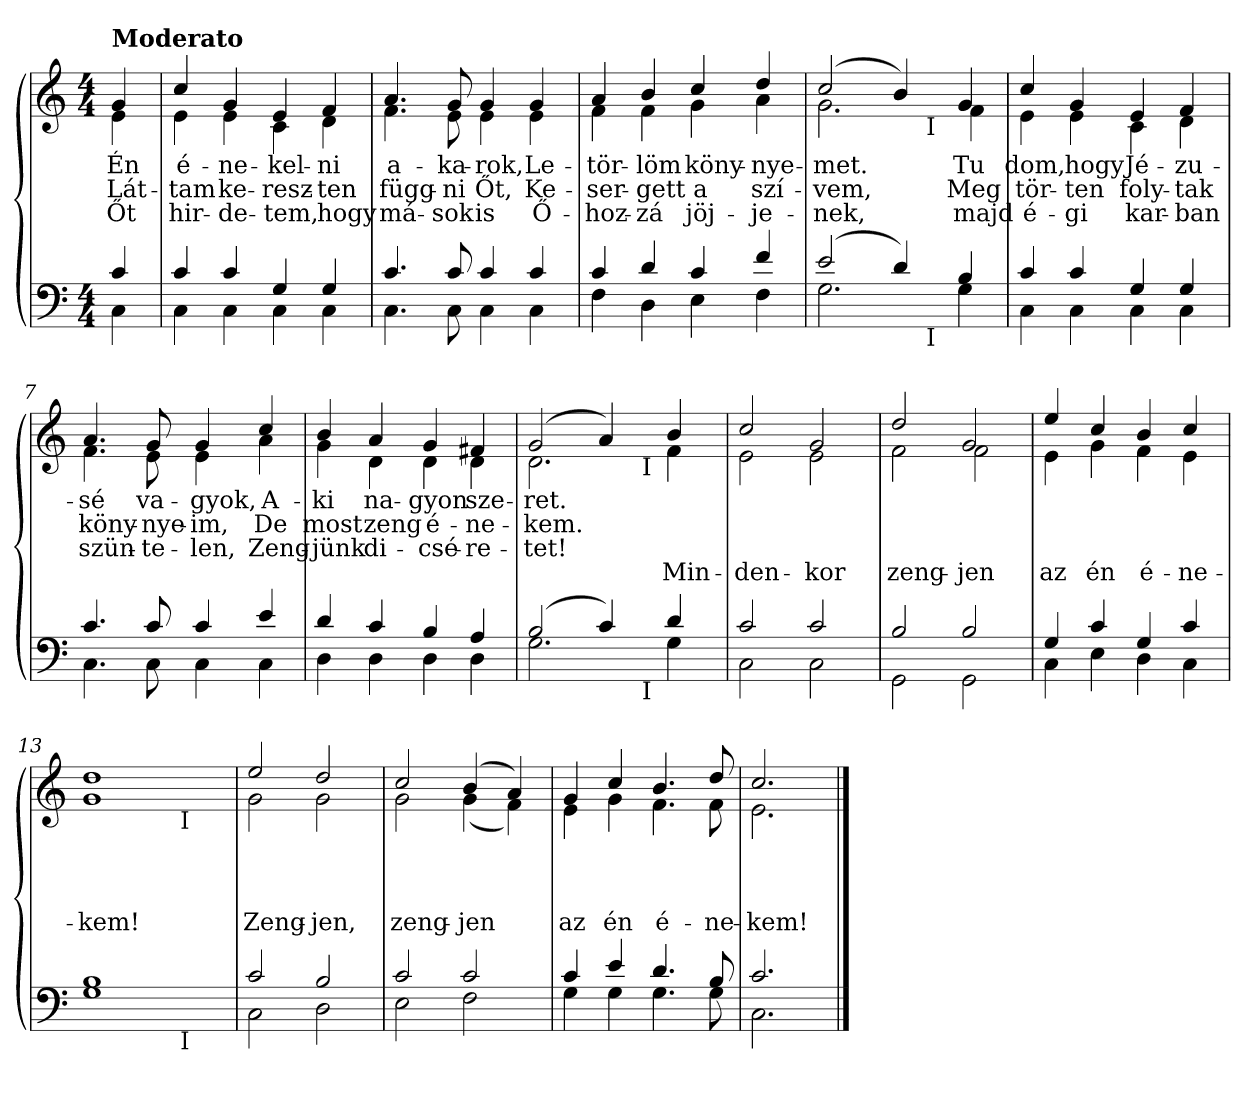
**kern	**kern	**text	**text	**text	**text
*part2	*part1	*part1	*part1	*part1	*part1
*staff2	*staff1	*staff1	*staff1	*staff1	*staff1
*clefF4	*clefG2	*	*	*	*
*k[]	*k[]	*	*	*	*
*C:	*C:	*	*	*	*
*M4/4	*M4/4	*	*	*	*
=1	=1	=1	=1	=1	=1
*^	*^	*	*	*	*
!	!	!LO:TX:a:B:t=Moderato	!	!	!	!	!
!	!	!	!	!LO:LY:b	!LO:LY:b	!LO:LY:b	!
4c/	4C\	4g/	4e\	Én	Lát-	Őt	.
=2	=2	=2	=2	=2	=2	=2	=2
!	!	!	!	!LO:LY:b	!LO:LY:b	!LO:LY:b	!
4c/	4C\	4cc/	4e\	é-	-tam	hir-	.
!	!	!	!	!LO:LY:b	!LO:LY:b	!LO:LY:b	!
4c/	4C\	4g/	4e\	-ne-	ke-	-de-	.
!	!	!	!	!LO:LY:b	!LO:LY:b	!LO:LY:b	!
4G/	4C\	4e/	4c\	-kel-	-resz-	-tem,	.
!	!	!	!	!LO:LY:b	!LO:LY:b	!LO:LY:b	!
4G/	4C\	4f/	4d\	-ni	-ten	hogy	.
=3	=3	=3	=3	=3	=3	=3	=3
!	!	!	!	!LO:LY:b	!LO:LY:b	!LO:LY:b	!
4.c/	4.C\	4.a/	4.f\	a-	függ-	má-	.
!	!	!	!	!LO:LY:b	!LO:LY:b	!LO:LY:b	!
8c/	8C\	8g/	8e\	-ka-	-ni	-sok	.
!	!	!	!	!LO:LY:b	!LO:LY:b	!LO:LY:b	!
4c/	4C\	4g/	4e\	-rok,	Őt,	is	.
!	!	!	!	!LO:LY:b	!LO:LY:b	!LO:LY:b	!
4c/	4C\	4g/	4e\	Le-	Ke-	Ő-	.
=4	=4	=4	=4	=4	=4	=4	=4
!	!	!	!	!LO:LY:b	!LO:LY:b	!LO:LY:b	!
4c/	4F\	4a/	4f\	-tör-	-ser-	-hoz-	.
!	!	!	!	!LO:LY:b	!LO:LY:b	!LO:LY:b	!
4d/	4D\	4b/	4f\	-löm	-gett	-zá	.
!	!	!	!	!LO:LY:b	!LO:LY:b	!LO:LY:b	!
4c/	4E\	4cc/	4g\	köny-	a	jöj-	.
!	!	!	!	!LO:LY:b	!LO:LY:b	!LO:LY:b	!
4f/	4F\	4dd/	4a\	-nye-	szí-	-je-	.
=5	=5	=5	=5	=5	=5	=5	=5
!	!	!	!	!LO:LY:b	!LO:LY:b	!LO:LY:b	!
*	*^	*	*^	*	*	*	*
(>2e/	2.G\	2ryy	(>2cc/	2.g\	2ryy	-met.	-vem,	-nek,	.
4d/)	.	8ryy	4b/)	.	8ryy	.	.	.	.
!	!	!	!	!	!LO:TX:b:t=I	!	!	!	!
!	!	!LO:TX:b:t=I	!	!	!	!	!	!	!
.	.	4.ryy	.	.	4.ryy	.	.	.	.
!	!	!	!	!	!	!LO:LY:b	!LO:LY:b	!LO:LY:b	!
4B/	4G\	.	4g/	4f\	.	Tu­	Meg­	majd	.
*	*v	*v	*	*	*	*	*	*	*
*	*	*	*v	*v	*	*	*	*
!!LO:LB:g=z
=6	=6	=6	=6	=6	=6	=6	=6
*	*^	*	*^	*	*	*	*
!	!	!	!	!	!	!LO:LY:b	!LO:LY:b	!LO:LY:b	!
*	*v	*v	*	*	*	*	*	*	*
*	*	*	*v	*v	*	*	*	*
4c/	4C\	4cc/	4e\	dom,	tör-	é-	.
!	!	!	!	!LO:LY:b	!LO:LY:b	!LO:LY:b	!
4c/	4C\	4g/	4e\	hogy	-ten	-gi	.
!	!	!	!	!LO:LY:b	!LO:LY:b	!LO:LY:b	!
4G/	4C\	4e/	4c\	Jé-	foly-	kar-	.
!	!	!	!	!LO:LY:b	!LO:LY:b	!LO:LY:b	!
4G/	4C\	4f/	4d\	-zu-	-tak	-ban	.
=7	=7	=7	=7	=7	=7	=7	=7
!	!	!	!	!LO:LY:b	!LO:LY:b	!LO:LY:b	!
4.c/	4.C\	4.a/	4.f\	-sé	köny-	szün-	.
!	!	!	!	!LO:LY:b	!LO:LY:b	!LO:LY:b	!
8c/	8C\	8g/	8e\	va-	-nye-	-te-	.
!	!	!	!	!LO:LY:b	!LO:LY:b	!LO:LY:b	!
4c/	4C\	4g/	4e\	-gyok,	-im,	-len,	.
!	!	!	!	!LO:LY:b	!LO:LY:b	!LO:LY:b	!
4e/	4C\	4cc/	4a\	A-	De	Zeng-	.
=8	=8	=8	=8	=8	=8	=8	=8
!	!	!	!	!LO:LY:b	!LO:LY:b	!LO:LY:b	!
4d/	4D\	4b/	4g\	-ki	most	-jünk	.
!	!	!	!	!LO:LY:b	!LO:LY:b	!LO:LY:b	!
4c/	4D\	4a/	4d\	na-	zeng	di-	.
!	!	!	!	!LO:LY:b	!LO:LY:b	!LO:LY:b	!
4B/	4D\	4g/	4d\	-gyon	é-	-csé-	.
!	!	!	!	!LO:LY:b	!LO:LY:b	!LO:LY:b	!
4A/	4D\	4f#X/	4d\	sze-	-ne-	-re-	.
=9	=9	=9	=9	=9	=9	=9	=9
!	!	!	!	!LO:LY:b	!LO:LY:b	!LO:LY:b	!
*	*^	*	*^	*	*	*	*
(>2B/	2.G\	2ryy	(>2g/	2.d\	2ryy	-ret.	-kem.	-tet!	.
4c/)	.	8ryy	4a/)	.	8ryy	.	.	.	.
.	.	32ryy	.	.	32ryy	.	.	.	.
!	!	!	!	!	!LO:TX:b:t=I	!	!	!	!
!	!	!LO:TX:b:t=I	!	!	!	!	!	!	!
.	.	4ryy	.	.	4ryy	.	.	.	.
!	!	!	!	!	!	!	!	!	!LO:LY:b
4d/	4G\	.	4b/	4f\	.	.	.	.	Min-
.	.	16.ryy	.	.	16.ryy	.	.	.	.
*	*v	*v	*	*	*	*	*	*	*
*	*	*	*v	*v	*	*	*	*
=10	=10	=10	=10	=10	=10	=10	=10
*	*^	*	*^	*	*	*	*
!	!	!	!	!	!	!	!	!	!LO:LY:b
*	*v	*v	*	*	*	*	*	*	*
*	*	*	*v	*v	*	*	*	*
2c/	2C\	2cc/	2e\	.	.	.	-den-
!	!	!	!	!	!	!	!LO:LY:b
2c/	2C\	2g/	2e\	.	.	.	-kor
!!LO:LB:g=z	!!
=11	=11	=11	=11	=11	=11	=11	=11
!	!	!	!	!	!	!	!LO:LY:b
2B/	2GG\	2dd/	2f\	.	.	.	zeng-
!	!	!	!	!	!	!	!LO:LY:b
2B/	2GG\	2g/	2f\	.	.	.	-jen
=12	=12	=12	=12	=12	=12	=12	=12
!	!	!	!	!	!	!	!LO:LY:b
4G/	4C\	4ee/	4e\	.	.	.	az
!	!	!	!	!	!	!	!LO:LY:b
4c/	4E\	4cc/	4g\	.	.	.	én
!	!	!	!	!	!	!	!LO:LY:b
4G/	4D\	4b/	4f\	.	.	.	é-
!	!	!	!	!	!	!	!LO:LY:b
4c/	4C\	4cc/	4e\	.	.	.	-ne-
=13	=13	=13	=13	=13	=13	=13	=13
!	!	!	!	!	!	!	!LO:LY:b
*	*^	*	*^	*	*	*	*
1B	1G	2ryy	1dd	1g	2ryy	.	.	.	-kem!
.	.	8ryy	.	.	8ryy	.	.	.	.
!	!	!	!	!	!LO:TX:b:t=I	!	!	!	!
!	!	!LO:TX:b:t=I	!	!	!	!	!	!	!
.	.	4.ryy	.	.	4.ryy	.	.	.	.
*	*v	*v	*	*	*	*	*	*	*
*	*	*	*v	*v	*	*	*	*
=14	=14	=14	=14	=14	=14	=14	=14
*	*^	*	*^	*	*	*	*
!	!	!	!	!	!	!	!	!	!LO:LY:b
*	*v	*v	*	*	*	*	*	*	*
*	*	*	*v	*v	*	*	*	*
2c/	2C\	2ee/	2g\	.	.	.	Zeng-
!	!	!	!	!	!	!	!LO:LY:b
2B/	2D\	2dd/	2g\	.	.	.	-jen,
=15	=15	=15	=15	=15	=15	=15	=15
!	!	!	!	!	!	!	!LO:LY:b
2c/	2E\	2cc/	2g\	.	.	.	zeng-
!	!	!	!	!	!	!	!LO:LY:b
2c/	2F\	(>4b/	(<4g\	.	.	.	-jen
.	.	4a/)	4f\)	.	.	.	.
=16	=16	=16	=16	=16	=16	=16	=16
!	!	!	!	!	!	!	!LO:LY:b
4c/	4G\	4g/	4e\	.	.	.	az
!	!	!	!	!	!	!	!LO:LY:b
4e/	4G\	4cc/	4g\	.	.	.	én
!	!	!	!	!	!	!	!LO:LY:b
4.d/	4.G\	4.b/	4.f\	.	.	.	é-
!	!	!	!	!	!	!	!LO:LY:b
8B/	8G\	8dd/	8f\	.	.	.	-ne-
=17	=17	=17	=17	=17	=17	=17	=17
!	!	!	!	!	!	!	!LO:LY:b
2.c/	2.C\	2.cc/	2.e\	.	.	.	-kem!
*v	*v	*	*	*	*	*	*
*	*v	*v	*	*	*	*
==	==	==	==	==	==
*-	*-	*-	*-	*-	*-
